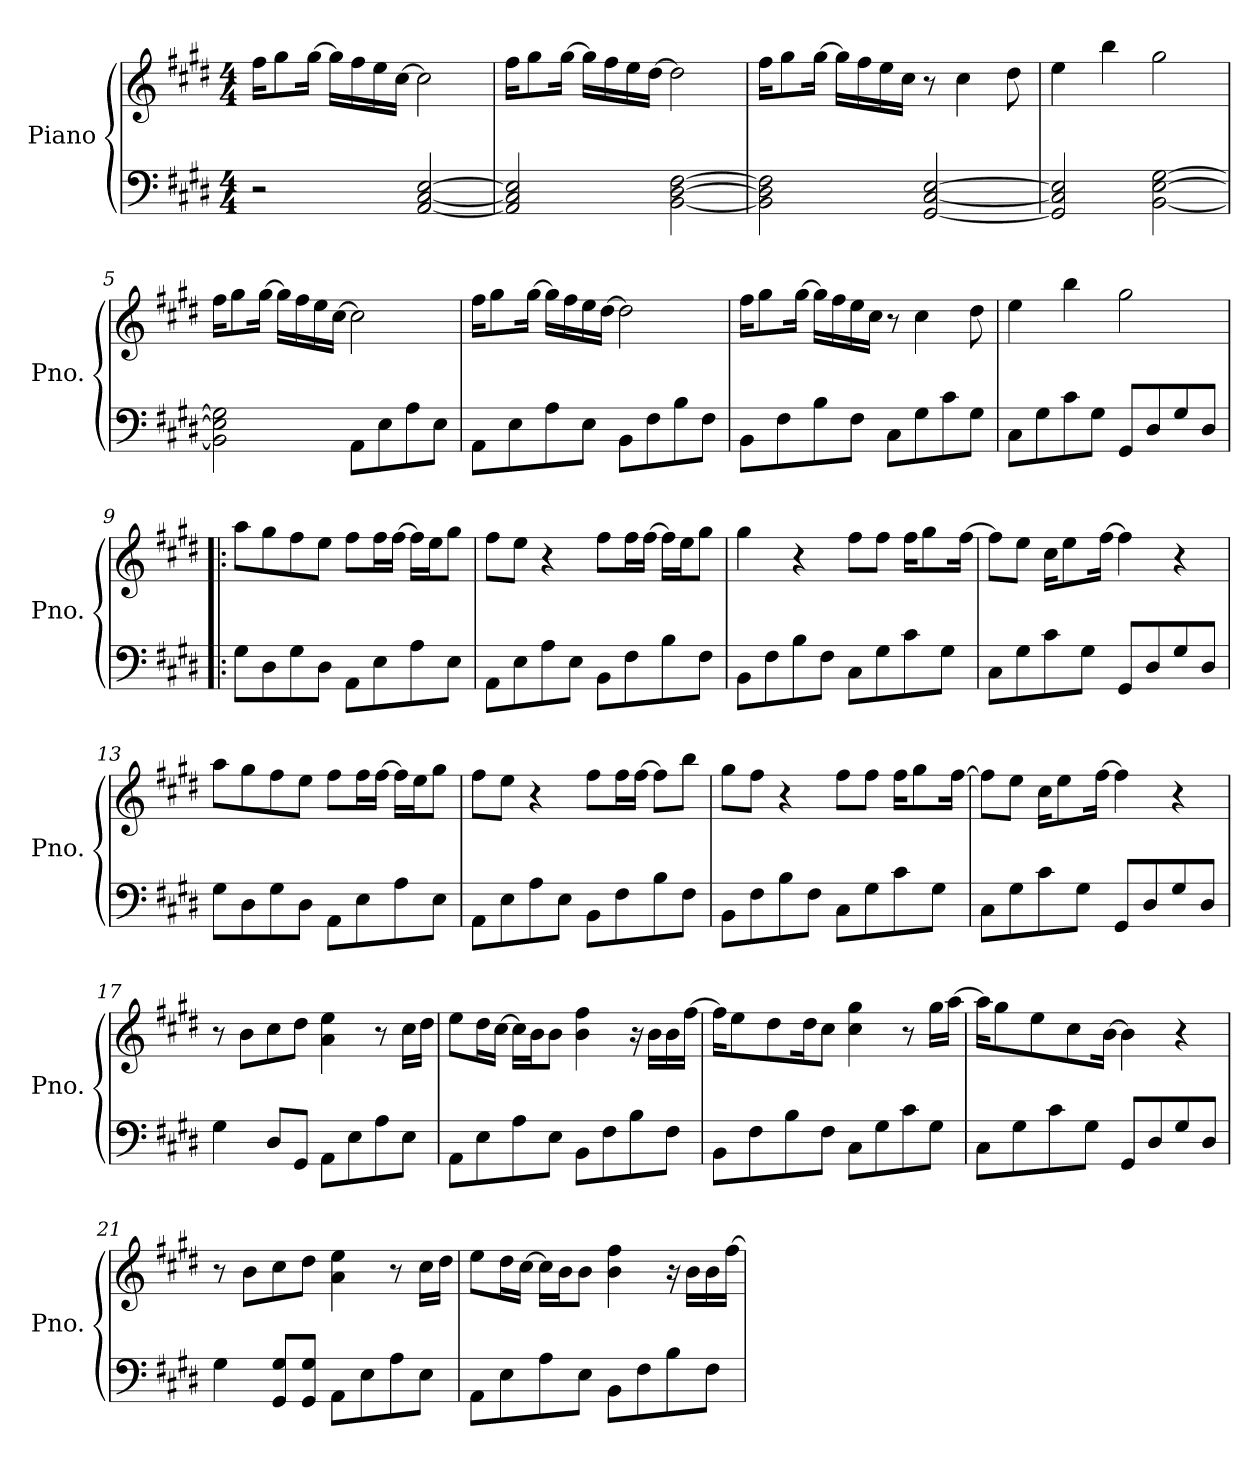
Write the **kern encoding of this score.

**kern	**kern
*part1	*part1
*staff2	*staff1
*I"Piano	*
*I'Pno.	*
*clefF4	*clefG2
*k[f#c#g#d#]	*k[f#c#g#d#]
*M4/4	*M4/4
*MM100	*MM100
=1	=1
2r	16ff#\KL
.	8gg#\
.	[16gg#\Jk
.	16gg#\LL]
.	16ff#\
.	16ee\
.	[16cc#\JJ
[2AA/ [2C#/ [2E/	2cc#\]
=2	=2
2AA/] 2C#/] 2E/]	16ff#\KL
.	8gg#\
.	[16gg#\Jk
.	16gg#\LL]
.	16ff#\
.	16ee\
.	[16dd#\JJ
[2BB\ [2D#\ [2F#\	2dd#\]
=3	=3
2BB\] 2D#\] 2F#\]	16ff#\KL
.	8gg#\
.	[16gg#\Jk
.	16gg#\LL]
.	16ff#\
.	16ee\
.	16cc#\JJ
[2GG#/ [2C#/ [2E/	8r
.	4cc#\
.	8dd#\
=4	=4
2GG#/] 2C#/] 2E/]	4ee\
.	4bb\
[2BB\ [2E\ [2G#\	2gg#\
=5	=5
2BB\] 2E\] 2G#\]	16ff#\KL
.	8gg#\
.	[16gg#\Jk
.	16gg#\LL]
.	16ff#\
.	16ee\
.	[16cc#\JJ
8AA\L	2cc#\]
8E\	.
8A\	.
8E\J	.
!!LO:LB:g=z
=6	=6
8AA\L	16ff#\KL
.	8gg#\
8E\	.
.	[16gg#\Jk
8A\	16gg#\LL]
.	16ff#\
8E\J	16ee\
.	[16dd#\JJ
8BB\L	2dd#\]
8F#\	.
8B\	.
8F#\J	.
=7	=7
8BB\L	16ff#\KL
.	8gg#\
8F#\	.
.	[16gg#\Jk
8B\	16gg#\LL]
.	16ff#\
8F#\J	16ee\
.	16cc#\JJ
8C#\L	8r
8G#\	4cc#\
8c#\	.
8G#\J	8dd#\
=8	=8
8C#\L	4ee\
8G#\	.
8c#\	4bb\
8G#\J	.
8GG#/L	2gg#\
8D#/	.
8G#/	.
8D#/J	.
=9!|:	=9!|:
8G#\L	8aa\L
8D#\	8gg#\
8G#\	8ff#\
8D#\J	8ee\J
8AA\L	8ff#\L
8E\	16ff#\L
.	[16ff#\JJ
8A\	16ff#\LL]
.	16ee\J
8E\J	8gg#\J
!!LO:LB:g=z
=10	=10
8AA\L	8ff#\L
8E\	8ee\J
8A\	4r
8E\J	.
8BB\L	8ff#\L
8F#\	16ff#\L
.	[16ff#\JJ
8B\	16ff#\LL]
.	16ee\J
8F#\J	8gg#\J
=11	=11
8BB\L	4gg#\
8F#\	.
8B\	4r
8F#\J	.
8C#\L	8ff#\L
8G#\	8ff#\J
8c#\	16ff#\KL
.	8gg#\
8G#\J	.
.	[16ff#\Jk
=12	=12
8C#\L	8ff#\L]
8G#\	8ee\J
8c#\	16cc#\KL
.	8ee\
8G#\J	.
.	[16ff#\Jk
8GG#/L	4ff#\]
8D#/	.
8G#/	4r
8D#/J	.
=13	=13
8G#\L	8aa\L
8D#\	8gg#\
8G#\	8ff#\
8D#\J	8ee\J
8AA\L	8ff#\L
8E\	16ff#\L
.	[16ff#\JJ
8A\	16ff#\LL]
.	16ee\J
8E\J	8gg#\J
!!LO:LB:g=z
=14	=14
8AA\L	8ff#\L
8E\	8ee\J
8A\	4r
8E\J	.
8BB\L	8ff#\L
8F#\	16ff#\L
.	[16ff#\JJ
8B\	8ff#\L]
8F#\J	8bb\J
=15	=15
8BB\L	8gg#\L
8F#\	8ff#\J
8B\	4r
8F#\J	.
8C#\L	8ff#\L
8G#\	8ff#\J
8c#\	16ff#\KL
.	8gg#\
8G#\J	.
.	[16ff#\Jk
=16	=16
8C#\L	8ff#\L]
8G#\	8ee\J
8c#\	16cc#\KL
.	8ee\
8G#\J	.
.	[16ff#\Jk
8GG#/L	4ff#\]
8D#/	.
8G#/	4r
8D#/J	.
=17	=17
4G#\	8r
.	8b\L
8D#/L	8cc#\
8GG#/J	8dd#\J
8AA\L	4a\ 4ee\
8E\	.
8A\	8r
8E\J	16cc#\LL
.	16dd#\JJ
!!LO:LB:g=z
=18	=18
8AA\L	8ee\L
8E\	16dd#\L
.	[16cc#\JJ
8A\	16cc#\LL]
.	16b\J
8E\J	8b\J
8BB\L	4b\ 4ff#\
8F#\	.
8B\	16r
.	16b\LL
8F#\J	16b\
.	[16ff#\JJ
=19	=19
8BB\L	16ff#\KL]
.	8ee\
8F#\	.
.	8dd#\
8B\	.
.	16dd#\K
8F#\J	8cc#\J
8C#\L	4cc#\ 4gg#\
8G#\	.
8c#\	8r
8G#\J	16gg#\LL
.	[16aa\JJ
=20	=20
8C#\L	16aa\KL]
.	8gg#\
8G#\	.
.	8ee\
8c#\	.
.	8cc#\
8G#\J	.
.	[16b\Jk
8GG#/L	4b\]
8D#/	.
8G#/	4r
8D#/J	.
=21	=21
4G#\	8r
.	8b\L
8GG#/ 8G#/L	8cc#\
8GG#/ 8G#/J	8dd#\J
8AA\L	4a\ 4ee\
8E\	.
8A\	8r
8E\J	16cc#\LL
.	16dd#\JJ
!!LO:PB:g=z
=22	=22
8AA\L	8ee\L
8E\	16dd#\L
.	[16cc#\JJ
8A\	16cc#\LL]
.	16b\J
8E\J	8b\J
8BB\L	4b\ 4ff#\
8F#\	.
8B\	16r
.	16b\LL
8F#\J	16b\
.	[16ff#\JJ
=	=
*-	*-
